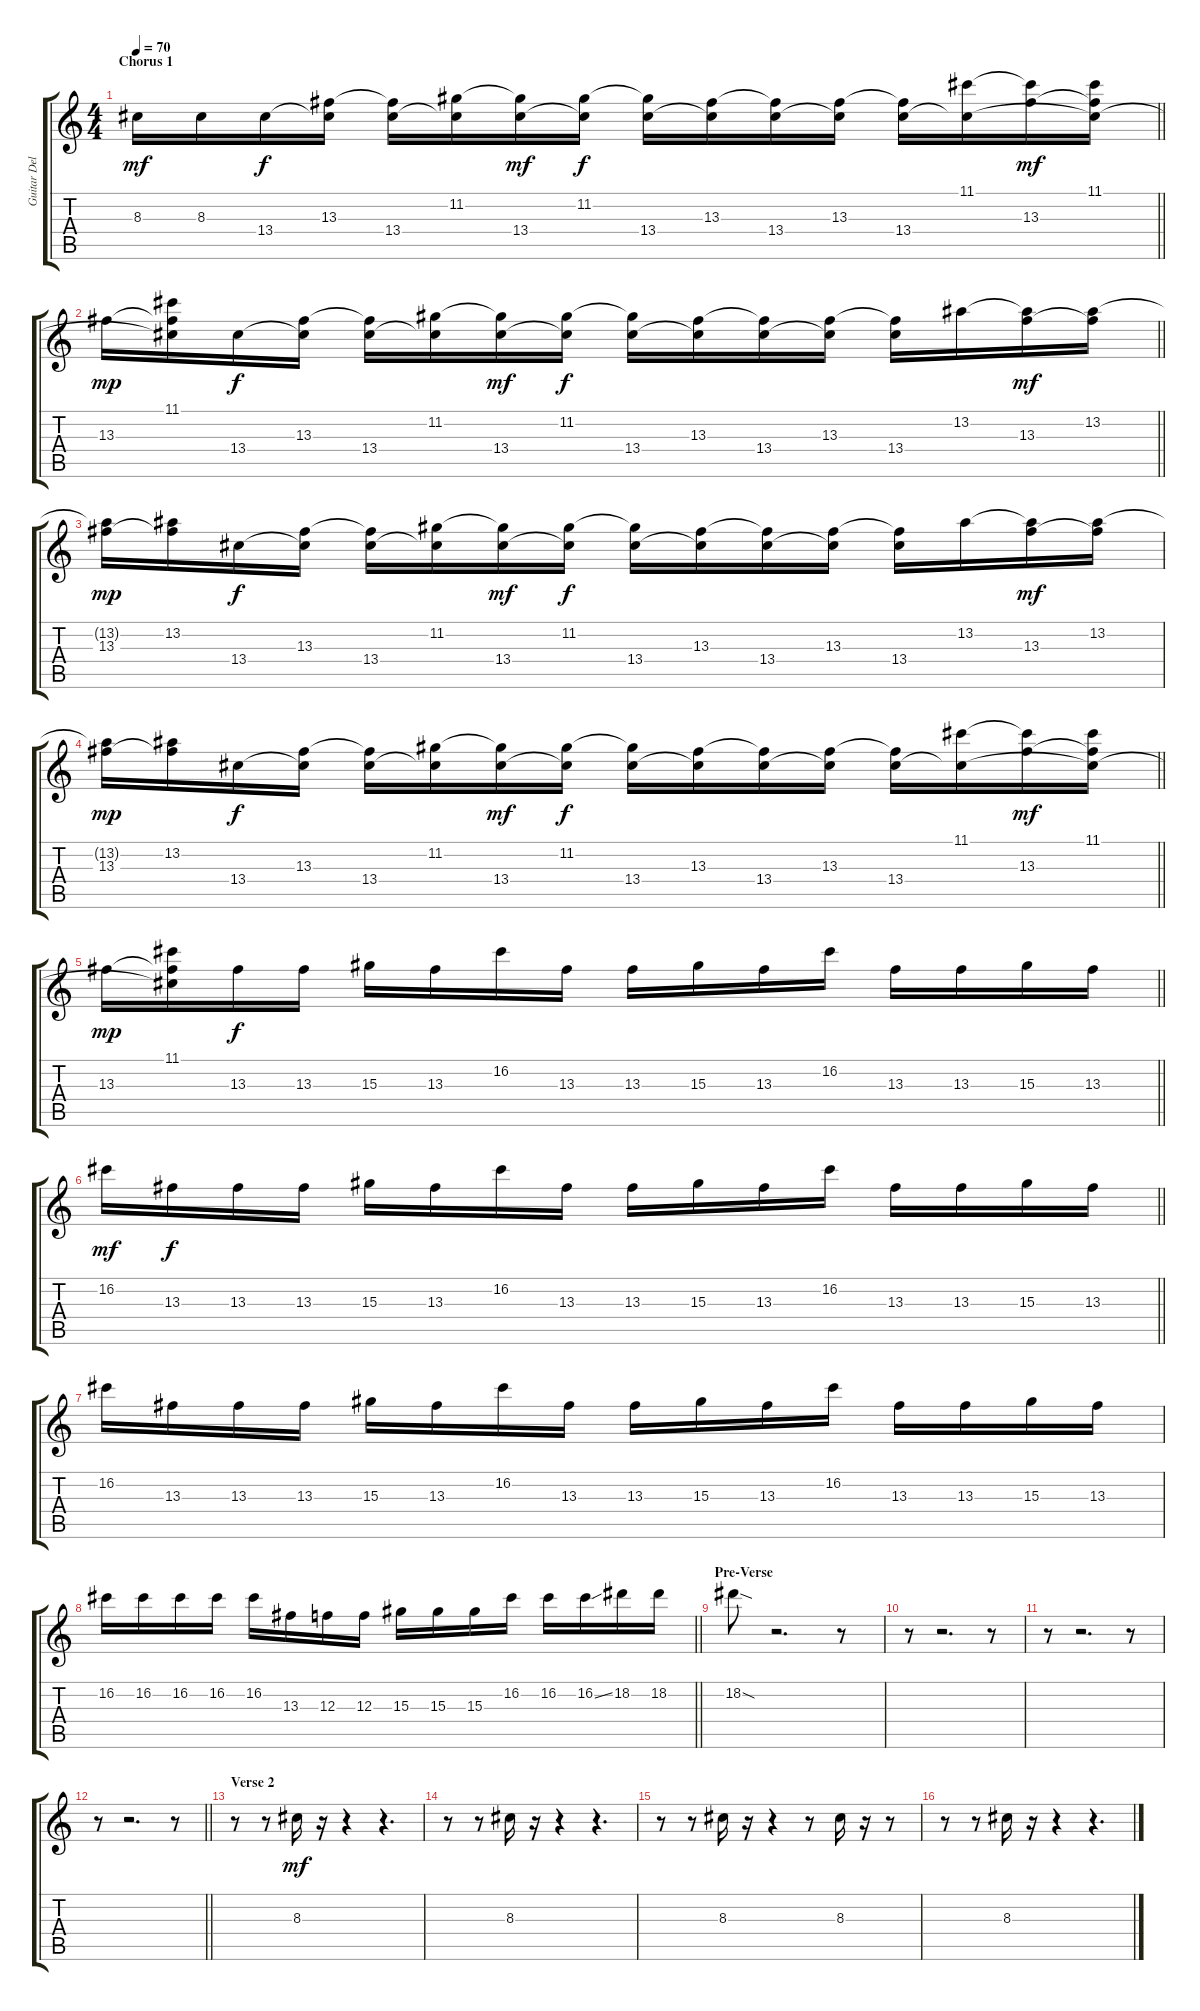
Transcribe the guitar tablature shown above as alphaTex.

\track ("Guitar Delay" "Guitar Del") {instrument distortionguitar}
\staff {score tabs}
\tuning (D4 A3 F3 C3 G2 C2) {hide}
\ts (4 4)
\section ("" "Chorus 1")
\tempo 70
\clef g2
\barLineRight lightlight
\ks c
8.3.16{dy mf} 8.3.16 13.4.16{dy f} (13.3 13.4{t}).16 (13.3{t} 13.4).16 (11.2 13.4{t}).16 (11.2{t} 13.4).16{dy mf} (11.2 13.4{t}).16{dy f} (11.2{t} 13.4).16 (13.3 13.4{t}).16 (13.3{t} 13.4).16 (13.3 13.4{t}).16 (13.3{t} 13.4).16 (11.1 13.4{t}).16 (11.1{t} 13.3).16{dy mf} (11.1 13.3{t} 13.4{t}).16 |
\barLineRight lightlight
13.3.16{dy mp} (11.1 13.3{t} 13.4{t}).16 13.4.16{dy f} (13.3 13.4{t}).16 (13.3{t} 13.4).16 (11.2 13.4{t}).16 (11.2{t} 13.4).16{dy mf} (11.2 13.4{t}).16{dy f} (11.2{t} 13.4).16 (13.3 13.4{t}).16 (13.3{t} 13.4).16 (13.3 13.4{t}).16 (13.3{t} 13.4).16 13.2.16 (13.2{t} 13.3).16{dy mf} (13.2 13.3{t}).16 |
(13.2{t} 13.3).16{dy mp} (13.2 13.3{t}).16 13.4.16{dy f} (13.3 13.4{t}).16 (13.3{t} 13.4).16 (11.2 13.4{t}).16 (11.2{t} 13.4).16{dy mf} (11.2 13.4{t}).16{dy f} (11.2{t} 13.4).16 (13.3 13.4{t}).16 (13.3{t} 13.4).16 (13.3 13.4{t}).16 (13.3{t} 13.4).16 13.2.16 (13.2{t} 13.3).16{dy mf} (13.2 13.3{t}).16 |
\barLineRight lightlight
(13.2{t} 13.3).16{dy mp} (13.2 13.3{t}).16 13.4.16{dy f} (13.3 13.4{t}).16 (13.3{t} 13.4).16 (11.2 13.4{t}).16 (11.2{t} 13.4).16{dy mf} (11.2 13.4{t}).16{dy f} (11.2{t} 13.4).16 (13.3 13.4{t}).16 (13.3{t} 13.4).16 (13.3 13.4{t}).16 (13.3{t} 13.4).16 (11.1 13.4{t}).16 (11.1{t} 13.3).16{dy mf} (11.1 13.3{t} 13.4{t}).16 |
\barLineRight lightlight
13.3.16{dy mp} (11.1 13.3{t} 13.4{t}).16 13.3.16{dy f} 13.3.16 15.3.16 13.3.16 16.2.16 13.3.16 13.3.16 15.3.16 13.3.16 16.2.16 13.3.16 13.3.16 15.3.16 13.3.16 |
\barLineRight lightlight
16.2.16{dy mf} 13.3.16{dy f} 13.3.16 13.3.16 15.3.16 13.3.16 16.2.16 13.3.16 13.3.16 15.3.16 13.3.16 16.2.16 13.3.16 13.3.16 15.3.16 13.3.16 |
16.2.16 13.3.16 13.3.16 13.3.16 15.3.16 13.3.16 16.2.16 13.3.16 13.3.16 15.3.16 13.3.16 16.2.16 13.3.16 13.3.16 15.3.16 13.3.16 |
\barLineRight lightlight
16.2.16 16.2.16 16.2.16 16.2.16 16.2.16 13.3.16 12.3.16 12.3.16 15.3.16 15.3.16 15.3.16 16.2.16 16.2.16 16.2{ss}.16 18.2.16 18.2.16 |
\section ("" "Pre-Verse")
18.2{sod}.8 r.2{d} r.8 |
r.8 r.2{d} r.8 |
r.8 r.2{d} r.8 |
\barLineRight lightlight
r.8 r.2{d} r.8 |
\section ("" "Verse 2")
r.8 r.8 8.3.16{dy mf} r.16 r.4 r.4{d} |
r.8 r.8 8.3.16 r.16 r.4 r.4{d} |
r.8 r.8 8.3.16 r.16 r.4 r.8 8.3.16 r.16 r.8 |
r.8 r.8 8.3.16 r.16 r.4 r.4{d}
